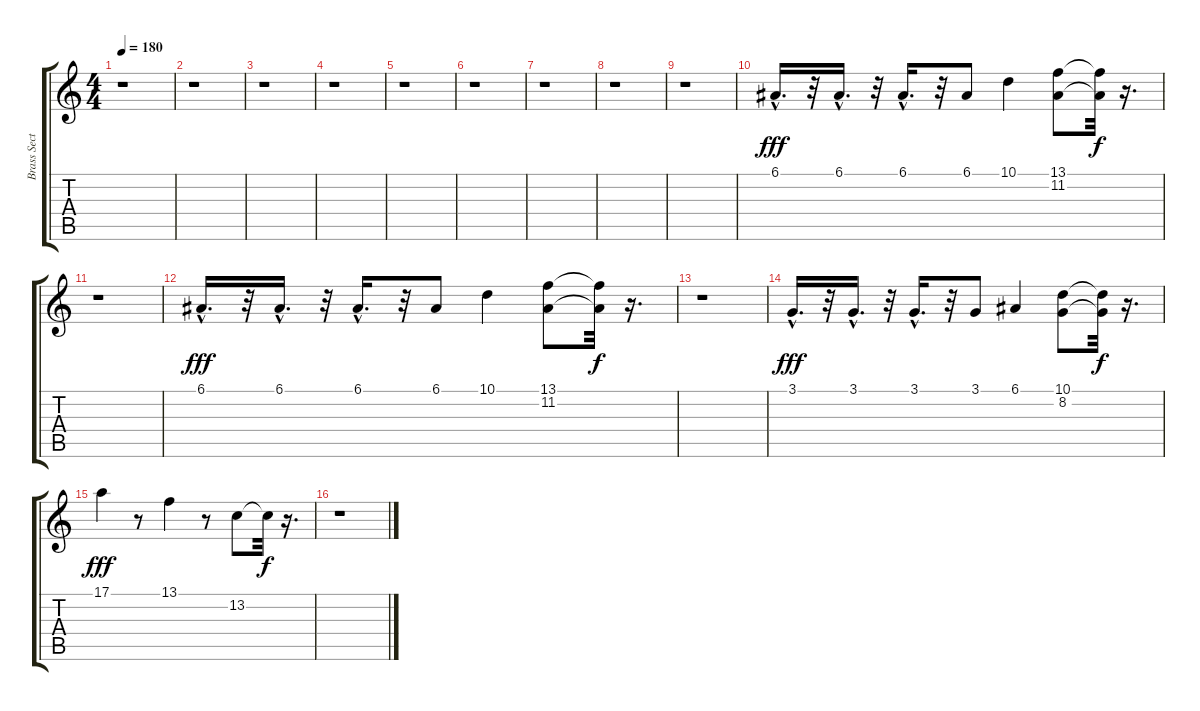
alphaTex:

\track ("Brass Section" "Brass Sect") {instrument frenchhorn}
\staff {score tabs}
\tuning (E4 B3 G3 D3 A2 E2) {hide}
\ts (4 4)
\tempo 180
\clef g2
\ks c
r.1{dy fff} |
r.1 |
r.1 |
r.1 |
r.1 |
r.1 |
r.1 |
r.1 |
r.1 |
6.1{hac}.16{d} r.32 6.1{hac}.16{d} r.32 6.1{hac}.16{d} r.32 6.1.8 10.1.4 (13.1 11.2).8 (13.1{t} 11.2{t}).32{dy f} r.16{d} |
r.1 |
6.1{hac}.16{d dy fff} r.32 6.1{hac}.16{d} r.32 6.1{hac}.16{d} r.32 6.1.8 10.1.4 (13.1 11.2).8 (13.1{t} 11.2{t}).32{dy f} r.16{d} |
r.1 |
3.1{hac}.16{d dy fff} r.32 3.1{hac}.16{d} r.32 3.1{hac}.16{d} r.32 3.1.8 6.1.4 (10.1 8.2).8 (10.1{t} 8.2{t}).32{dy f} r.16{d} |
17.1.4{dy fff} r.8 13.1.4 r.8 13.2.8 13.2{t}.32{dy f} r.16{d} |
r.1
